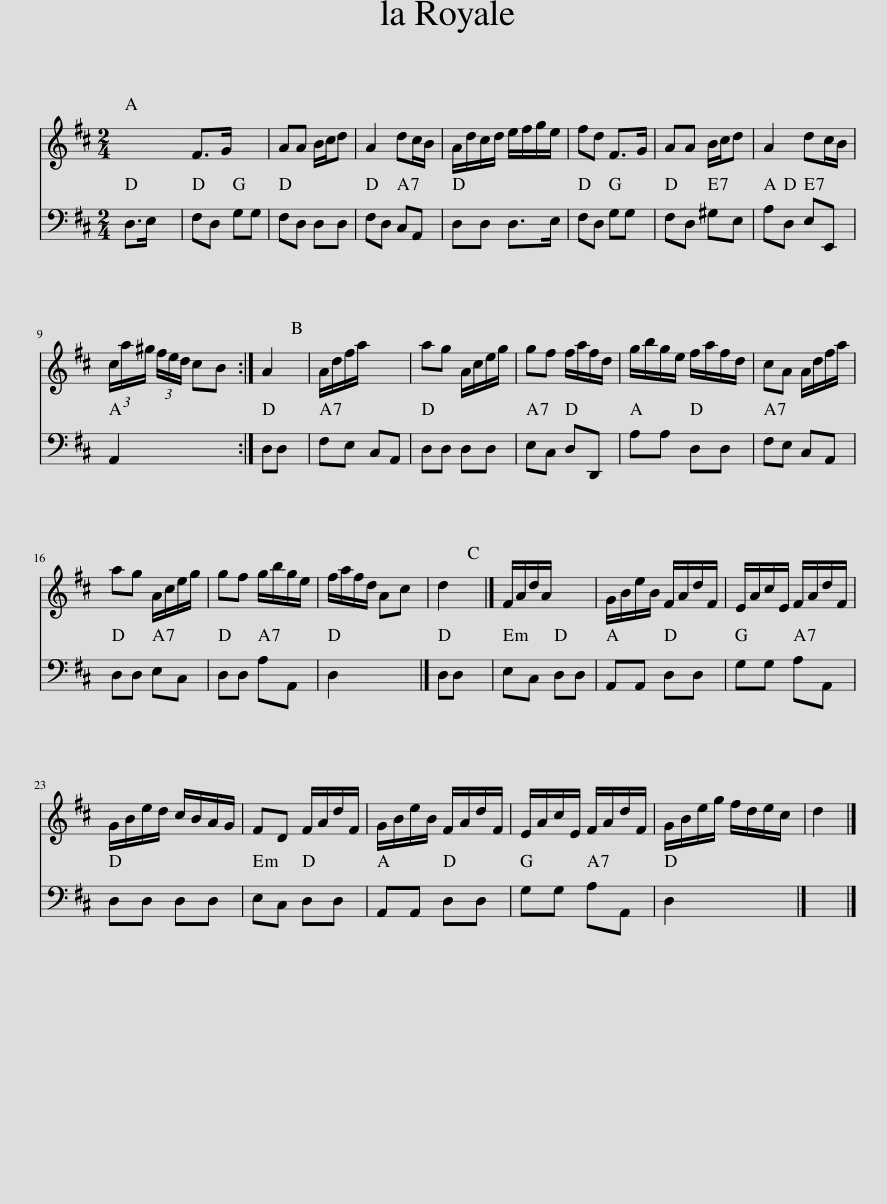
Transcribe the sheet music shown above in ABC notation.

X:1
%%score 1 2
L:1/8
M:2/4
I:linebreak $
K:D
V:1 treble
V:2 bass
V:1
 x4 | F>G x2 | AA B/c/d | A2 dc/B/ | A/d/c/d/ e/f/g/e/ | %5
 fd F>G | AA B/c/d | A2 dc/B/ |$ (3c/a/^g/ (3f/e/d/ cB :| A2 | %10
 A/d/f/a/ x2 | ag A/c/e/g/ | gf f/a/f/d/ | g/b/g/e/ f/a/f/d/ | cA A/d/f/a/ |$ %15
 ag A/c/e/g/ | gf g/b/g/e/ | f/a/f/d/ Ac | d2 |] F/A/d/A/ x2 | %20
 G/B/e/B/ F/A/d/F/ | E/A/c/E/ F/A/d/F/ |$ G/B/e/d/ c/B/A/G/ | FD F/A/d/F/ | G/B/e/B/ F/A/d/F/ | %25
 E/A/c/E/ F/A/d/F/ | G/B/e/g/ f/d/e/c/ | d2 |] %28
V:2
 D,>E, x2 | F,D, G,G, | F,D, D,D, | F,D, C,A,, | D,D, D,>E, | %5
 F,D, G,G, | F,D, ^G,E, | A,D, E,E,, |$ A,,2 x2 :| D,D, | %10
 F,E, C,A,, | D,D, D,D, | E,C, D,D,, | A,A, D,D, | F,E, C,A,, |$ %15
 D,D, E,C, | D,D, A,A,, | D,2 x2 | D,D, |] E,C, D,D, | %20
 A,,A,, D,D, | G,G, A,A,, |$ D,D, D,D, | E,C, D,D, | A,,A,, D,D, | %25
 G,G, A,A,, | D,2 x2 | x2 |] %28
